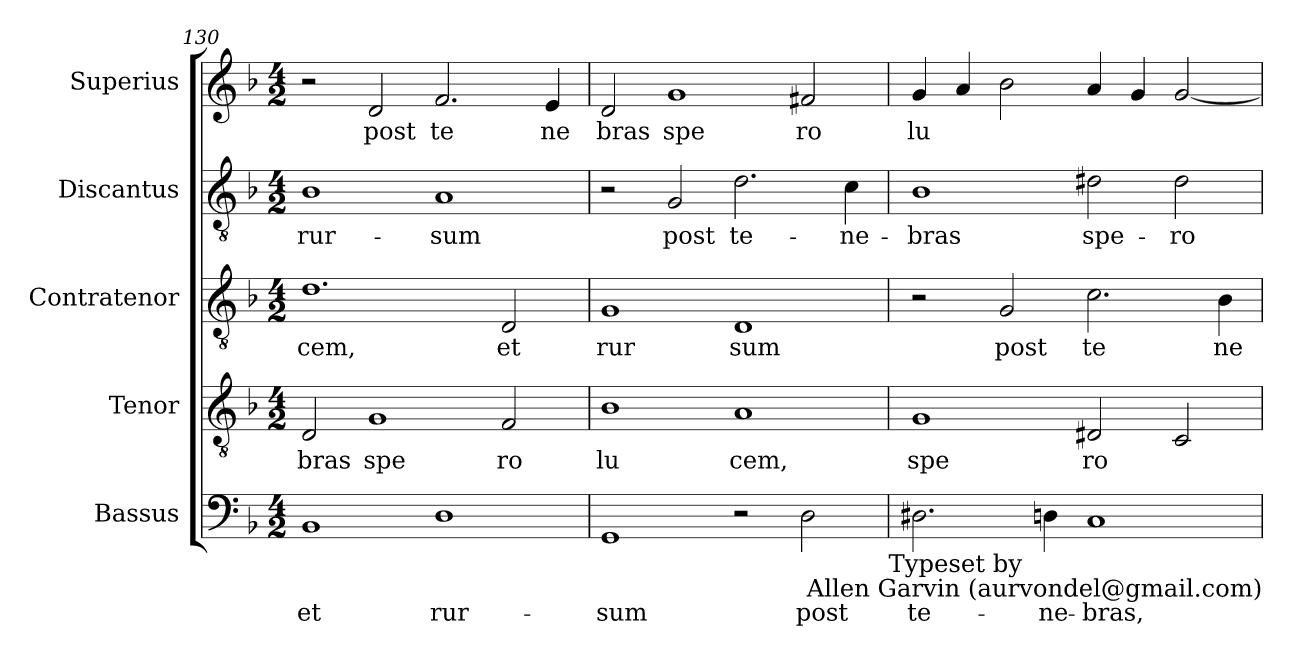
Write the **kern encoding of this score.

**kern	**text	**kern	**text	**kern	**text	**kern	**text	**kern	**text
*part5	*part5	*part4	*part4	*part3	*part3	*part2	*part2	*part1	*part1
*staff5	*staff5	*staff4	*staff4	*staff3	*staff3	*staff2	*staff2	*staff1	*staff1
*I"Bassus	*	*I"Tenor	*	*I"Contratenor	*	*I"Discantus	*	*I"Superius	*
!!LO:LB:g=z
*clefF4	*	*clefGv2	*	*clefGv2	*	*clefGv2	*	*clefG2	*
*ITrd-3c-5	*	*ITrd-3c-5	*	*ITrd-3c-5	*	*ITrd-3c-5	*	*	*
*k[b-e-]	*	*k[b-e-]	*	*k[b-e-]	*	*k[b-e-]	*	*k[b-]	*
*B-:	*	*B-:	*	*B-:	*	*B-:	*	*F:	*
*M4/2	*	*M4/2	*	*M4/2	*	*M4/2	*	*M4/2	*
=130	=130	=130	=130	=130	=130	=130	=130	=130	=130
!	!LO:LY:b:cj	!	!LO:LY:b:cj	!	!LO:LY:b:cj	!	!LO:LY:b:cj	!	!
1E-	et	2G/	bras	1.g	-cem,	1e-	rur-	2r	.
!	!	!	!LO:LY:b:cj	!	!	!	!	!	!LO:LY:b:cj
.	.	1c	spe	.	.	.	.	2d/	post
!	!LO:LY:b:cj	!	!	!	!	!	!LO:LY:b:cj	!	!LO:LY:b:cj
1G	rur-	.	.	.	.	1d	-sum	2.f/	te
!	!	!	!LO:LY:b:cj	!	!LO:LY:b:cj	!	!	!	!
.	.	2B-/	ro	2G/	et	.	.	.	.
!	!	!	!	!	!	!	!	!	!LO:LY:b:cj
.	.	.	.	.	.	.	.	4e/	ne
=131	=131	=131	=131	=131	=131	=131	=131	=131	=131
!	!LO:LY:b:cj	!	!LO:LY:b:cj	!	!LO:LY:b:cj	!	!	!	!LO:LY:b:cj
1C	-sum	1e-	lu	1c	rur	2r	.	2d/	bras
!	!	!	!	!	!	!	!LO:LY:b:cj	!	!LO:LY:b:cj
.	.	.	.	.	.	2c/	post	1g	spe
!	!	!	!LO:LY:b:cj	!	!LO:LY:b:cj	!	!LO:LY:b:cj	!	!
2r	.	1d	cem,	1G	sum	2.g\	te-	.	.
!	!LO:LY:b:cj	!	!	!	!	!	!	!	!LO:LY:b:cj
2G\	post	.	.	.	.	.	.	2f#X/	ro
!	!	!	!	!	!	!	!LO:LY:b:cj	!	!
.	.	.	.	.	.	4f\	-ne-	.	.
!LO:TX:b:t=Typeset by	!	!	!	!	!	!	!	!	!
=132	=132	=132	=132	=132	=132	=132	=132	=132	=132
!	!LO:LY:b:cj	!	!LO:LY:b:cj	!	!	!	!LO:LY:b:cj	!	!LO:LY:b:cj
2.G#X\	te-	1c	spe	2r	.	1e-	-bras	4g/	lu
.	.	.	.	.	.	.	.	4a/	.
!	!	!	!	!	!LO:LY:b:cj	!	!	!	!
.	.	.	.	2c/	post	.	.	2b-\	.
!	!LO:LY:b:cj	!	!	!	!	!	!	!	!
4G\	-ne-	.	.	.	.	.	.	.	.
!	!LO:LY:b:cj	!	!LO:LY:b:cj	!	!LO:LY:b:cj	!	!LO:LY:b:cj	!	!
1F	-bras,	2G#X/	ro	2.f\	te	2g#X\	spe-	4a/	.
.	.	.	.	.	.	.	.	4g/	.
!	!	!	!	!	!	!	!LO:LY:b:cj	!	!
.	.	2F/	.	.	.	2g#\	-ro	[<2g/	.
!	!	!	!	!	!LO:LY:b:cj	!	!	!	!
.	.	.	.	4e-\	ne	.	.	.	.
!LO:TX:b:t=Allen Garvin (aurvondel@gmail.com)	!	!	!	!	!	!	!	!	!
=	=	=	=	=	=	=	=	=	=
*-	*-	*-	*-	*-	*-	*-	*-	*-	*-
